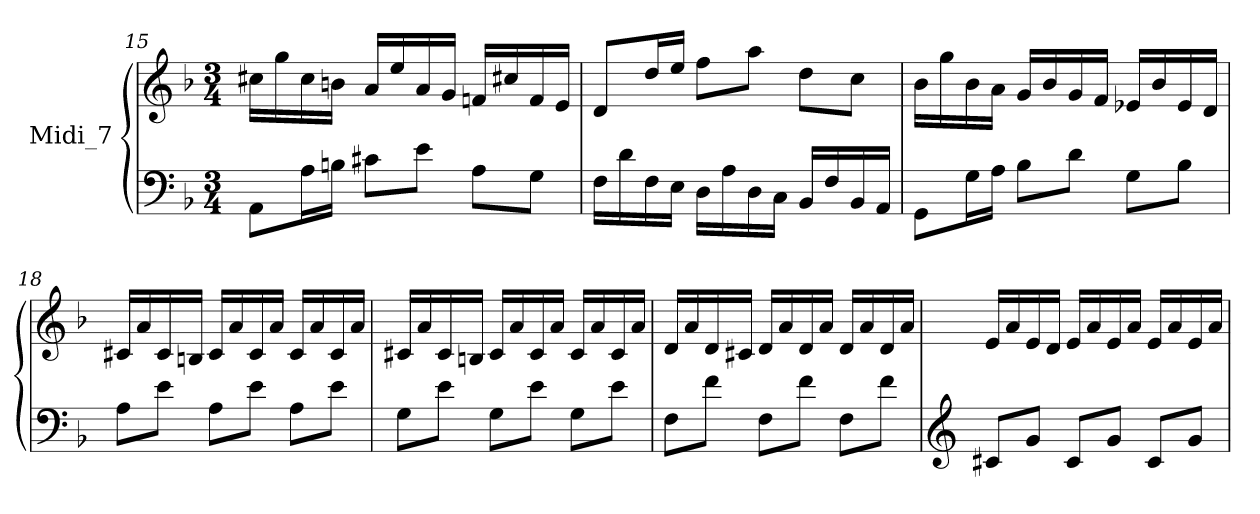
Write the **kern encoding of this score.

**kern	**kern
*part1	*part1
*staff2	*staff1
*I"Midi_7	*
*clefF4	*clefG2
*k[b-]	*k[b-]
*F:	*F:
*M3/4	*M3/4
=15	=15
*	*^
!	!	!LO:N:vis=1
8AAL	16cc#X\LL	2.ryy
.	16gg\	.
16AL	16cc#\	.
16BnJJ	16bn\JJ	.
8c#XL	16a/LL	.
.	16ee/	.
8eJ	16a/	.
.	16g/JJ	.
8AL	16fn/LL	.
.	16cc#X/	.
8GJ	16f/	.
.	16e/JJ	.
*	*v	*v
!!LO:LB:g=z
=16	=16
16FLL	8dL
16d	.
16F	16ddL
16EJJ	16eeJJ
16DLL	8ff\L
16A	.
16D	8aa\J
16CJJ	.
16BB-LL	8dd\L
16F	.
16BB-	8cc\J
16AAJJ	.
=17	=17
8GGL	16b-LL
.	16gg
16GL	16b-
16AJJ	16aJJ
8B-L	16gLL
.	16b-
8dJ	16g
.	16fJJ
8GL	16e-XLL
.	16b-
8B-J	16e-
.	16dJJ
=18	=18
8AL	16c#XLL
.	16a
8eJ	16c#
.	16BnJJ
8AL	16c#LL
.	16a
8eJ	16c#
.	16aJJ
8AL	16c#LL
.	16a
8eJ	16c#
.	16aJJ
!!LO:LB:g=z
=19	=19
*	*^
!	!	!LO:N:vis=1
8GL	16c#X/LL	2.ryy
.	16a/	.
8eJ	16c#/	.
.	16Bn/JJ	.
8GL	16c#LL	.
.	16a	.
8eJ	16c#	.
.	16aJJ	.
8GL	16c#LL	.
.	16a	.
8eJ	16c#	.
.	16aJJ	.
=20	=20	=20
!	!	!LO:N:vis=1
8FL	16d/LL	2.ryy
.	16a/	.
8fJ	16d/	.
.	16c#X/JJ	.
8FL	16d/LL	.
.	16a/	.
8fJ	16d/	.
.	16a/JJ	.
8FL	16d/LL	.
.	16a/	.
8fJ	16d/	.
.	16a/JJ	.
=21	=21	=21
*clefG2	*	*
!	!	!LO:N:vis=1
8c#X/L	16e/LL	2.ryy
.	16a/	.
8g/J	16e/	.
.	16d/JJ	.
8c#/L	16e/LL	.
.	16a/	.
8g/J	16e/	.
.	16a/JJ	.
8c#/L	16e/LL	.
.	16a/	.
8g/J	16e/	.
.	16a/JJ	.
*	*v	*v
=	=
*-	*-
